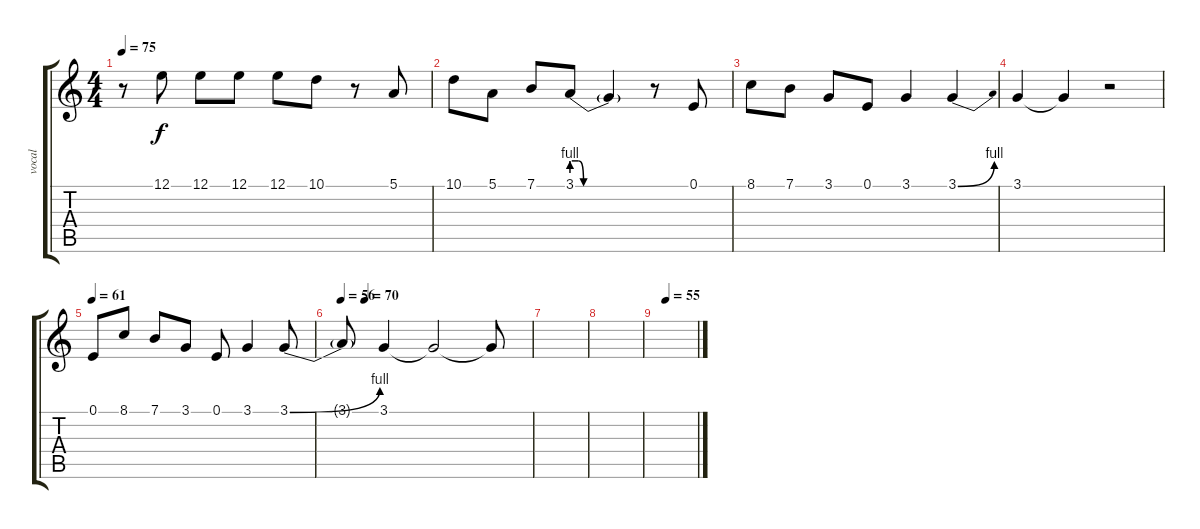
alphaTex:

\track ("vocal" "vocal") {instrument piccolo}
\staff {score tabs}
\tuning (E4 B3 G3 D3 A2 E2) {hide}
\ts (4 4)
\tempo 75
\clef g2
\ks c
r.8{dy f} 12.1.8 12.1.8 12.1.8 12.1.8 10.1.8 r.8 5.1.8 |
10.1.8 5.1.8 7.1.8 3.1{be (custom 0 4 5 4 9 0 15 0 20 0 40 0 60 0)}.8 3.1{t}.4 r.8 0.1.8 |
8.1.8 7.1.8 3.1.8 0.1.8 3.1.4 3.1{be (bend 0 0 60 4)}.4 |
3.1.4 3.1{t}.4 r.2 |
\tempo 61
0.1.8 8.1.8 7.1.8 3.1.8 0.1.8 3.1.4 3.1{be (bend 0 0 60 4)}.8 |
\tempo (70 0.125)
\tempo 56
3.1{t}.8 3.1.4 3.1{t}.2 3.1{t}.8 |
|
|
\tempo (55 0.25)
